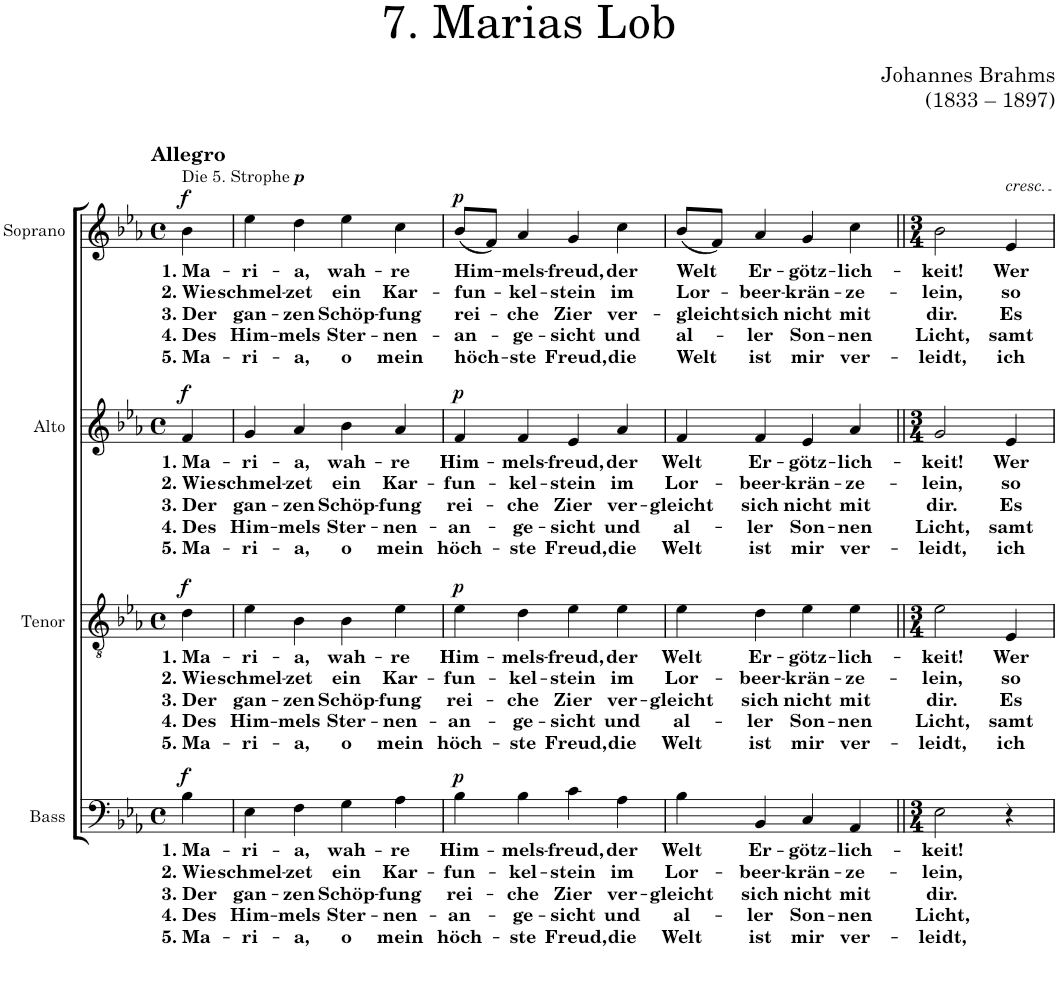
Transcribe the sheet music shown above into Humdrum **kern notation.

**kern	**text	**text	**text	**text	**text	**dynam	**kern	**text	**text	**text	**text	**text	**dynam	**kern	**text	**text	**text	**text	**text	**dynam	**kern	**text	**text	**text	**text	**text	**dynam
*part4	*part4	*part4	*part4	*part4	*part4	*part4	*part3	*part3	*part3	*part3	*part3	*part3	*part3	*part2	*part2	*part2	*part2	*part2	*part2	*part2	*part1	*part1	*part1	*part1	*part1	*part1	*part1
*staff4	*staff4	*staff4	*staff4	*staff4	*staff4	*staff4	*staff3	*staff3	*staff3	*staff3	*staff3	*staff3	*staff3	*staff2	*staff2	*staff2	*staff2	*staff2	*staff2	*staff2	*staff1	*staff1	*staff1	*staff1	*staff1	*staff1	*staff1
*I"Bass	*	*	*	*	*	*	*I"Tenor	*	*	*	*	*	*	*I"Alto	*	*	*	*	*	*	*I"Soprano	*	*	*	*	*	*
*I'B.	*	*	*	*	*	*	*I'T.	*	*	*	*	*	*	*I'A.	*	*	*	*	*	*	*I'S.	*	*	*	*	*	*
*clefF4	*	*	*	*	*	*	*clefGv2	*	*	*	*	*	*	*clefG2	*	*	*	*	*	*	*clefG2	*	*	*	*	*	*
*k[b-e-a-]	*	*	*	*	*	*	*k[b-e-a-]	*	*	*	*	*	*	*k[b-e-a-]	*	*	*	*	*	*	*k[b-e-a-]	*	*	*	*	*	*
*M4/4	*	*	*	*	*	*	*M4/4	*	*	*	*	*	*	*M4/4	*	*	*	*	*	*	*M4/4	*	*	*	*	*	*
*met(c)	*	*	*	*	*	*	*met(c)	*	*	*	*	*	*	*met(c)	*	*	*	*	*	*	*met(c)	*	*	*	*	*	*
=	=	=	=	=	=	=	=	=	=	=	=	=	=	=	=	=	=	=	=	=	=	=	=	=	=	=	=
!	!	!	!	!	!	!	!	!	!	!	!	!	!	!	!	!	!	!	!	!	!LO:TX:a:B:t=Allegro	!	!	!	!	!	!
!	!	!	!	!	!	!	!	!	!	!	!	!	!	!	!	!	!	!	!	!	!LO:TX:a:t=Die 5. Strophe	!	!	!	!	!	!
!	!	!	!	!	!	!	!	!	!	!	!	!	!	!	!	!	!	!	!	!	!LO:TX:a:Bi:t=p	!	!	!	!	!	!
!	!LO:LY:b	!LO:LY:b	!LO:LY:b	!LO:LY:b	!LO:LY:b	!LO:DY:a	!	!LO:LY:b	!LO:LY:b	!LO:LY:b	!LO:LY:b	!LO:LY:b	!LO:DY:a	!	!LO:LY:b	!LO:LY:b	!LO:LY:b	!LO:LY:b	!LO:LY:b	!LO:DY:a	!	!LO:LY:b	!LO:LY:b	!LO:LY:b	!LO:LY:b	!LO:LY:b	!LO:DY:a
4B-\	1. Ma-	2. Wie	3. Der	4. Des	5. Ma-	f	4d\	1. Ma-	2. Wie	3. Der	4. Des	5. Ma-	f	4f/	1. Ma-	2. Wie	3. Der	4. Des	5. Ma-	f	4b-\	1. Ma-	2. Wie	3. Der	4. Des	5. Ma-	f
=1	=1	=1	=1	=1	=1	=1	=1	=1	=1	=1	=1	=1	=1	=1	=1	=1	=1	=1	=1	=1	=1	=1	=1	=1	=1	=1	=1
!	!LO:LY:b	!LO:LY:b	!LO:LY:b	!LO:LY:b	!LO:LY:b	!	!	!LO:LY:b	!LO:LY:b	!LO:LY:b	!LO:LY:b	!LO:LY:b	!	!	!LO:LY:b	!LO:LY:b	!LO:LY:b	!LO:LY:b	!LO:LY:b	!	!	!LO:LY:b	!LO:LY:b	!LO:LY:b	!LO:LY:b	!LO:LY:b	!
4E-\	-ri-	schmel-	gan-	Him-	-ri-	.	4e-\	-ri-	schmel-	gan-	Him-	-ri-	.	4g/	-ri-	schmel-	gan-	Him-	-ri-	.	4ee-\	-ri-	schmel-	gan-	Him-	-ri-	.
!	!LO:LY:b	!LO:LY:b	!LO:LY:b	!LO:LY:b	!LO:LY:b	!	!	!LO:LY:b	!LO:LY:b	!LO:LY:b	!LO:LY:b	!LO:LY:b	!	!	!LO:LY:b	!LO:LY:b	!LO:LY:b	!LO:LY:b	!LO:LY:b	!	!	!LO:LY:b	!LO:LY:b	!LO:LY:b	!LO:LY:b	!LO:LY:b	!
4F\	-a,	-zet	-zen	-mels	-a,	.	4B-\	-a,	-zet	-zen	-mels	-a,	.	4a-/	-a,	-zet	-zen	-mels	-a,	.	4dd\	-a,	-zet	-zen	-mels	-a,	.
!	!LO:LY:b	!LO:LY:b	!LO:LY:b	!LO:LY:b	!LO:LY:b	!	!	!LO:LY:b	!LO:LY:b	!LO:LY:b	!LO:LY:b	!LO:LY:b	!	!	!LO:LY:b	!LO:LY:b	!LO:LY:b	!LO:LY:b	!LO:LY:b	!	!	!LO:LY:b	!LO:LY:b	!LO:LY:b	!LO:LY:b	!LO:LY:b	!
4G\	wah-	ein	Schöp-	Ster-	o	.	4B-\	wah-	ein	Schöp-	Ster-	o	.	4b-\	wah-	ein	Schöp-	Ster-	o	.	4ee-\	wah-	ein	Schöp-	Ster-	o	.
!	!LO:LY:b	!LO:LY:b	!LO:LY:b	!LO:LY:b	!LO:LY:b	!	!	!LO:LY:b	!LO:LY:b	!LO:LY:b	!LO:LY:b	!LO:LY:b	!	!	!LO:LY:b	!LO:LY:b	!LO:LY:b	!LO:LY:b	!LO:LY:b	!	!	!LO:LY:b	!LO:LY:b	!LO:LY:b	!LO:LY:b	!LO:LY:b	!
4A-\	-re	Kar-	-fung	-nen-	mein	.	4e-\	-re	Kar-	-fung	-nen-	mein	.	4a-/	-re	Kar-	-fung	-nen-	mein	.	4cc\	-re	Kar-	-fung	-nen-	mein	.
=2	=2	=2	=2	=2	=2	=2	=2	=2	=2	=2	=2	=2	=2	=2	=2	=2	=2	=2	=2	=2	=2	=2	=2	=2	=2	=2	=2
!	!LO:LY:b	!LO:LY:b	!LO:LY:b	!LO:LY:b	!LO:LY:b	!LO:DY:a	!	!LO:LY:b	!LO:LY:b	!LO:LY:b	!LO:LY:b	!LO:LY:b	!LO:DY:a	!	!LO:LY:b	!LO:LY:b	!LO:LY:b	!LO:LY:b	!LO:LY:b	!LO:DY:a	!	!LO:LY:b	!LO:LY:b	!LO:LY:b	!LO:LY:b	!LO:LY:b	!LO:DY:a
4B-\	Him-	-fun-	rei-	-an-	höch-	p	4e-\	Him-	-fun-	rei-	-an-	höch-	p	4f/	Him-	-fun-	rei-	-an-	höch-	p	(8b-/L	Him-	-fun-	rei-	-an-	höch-	p
.	.	.	.	.	.	.	.	.	.	.	.	.	.	.	.	.	.	.	.	.	8f/J)	.	.	.	.	.	.
!	!LO:LY:b	!LO:LY:b	!LO:LY:b	!LO:LY:b	!LO:LY:b	!	!	!LO:LY:b	!LO:LY:b	!LO:LY:b	!LO:LY:b	!LO:LY:b	!	!	!LO:LY:b	!LO:LY:b	!LO:LY:b	!LO:LY:b	!LO:LY:b	!	!	!LO:LY:b	!LO:LY:b	!LO:LY:b	!LO:LY:b	!LO:LY:b	!
4B-\	-mels-	-kel-	-che	-ge-	-ste	.	4d\	-mels-	-kel-	-che	-ge-	-ste	.	4f/	-mels-	-kel-	-che	-ge-	-ste	.	4a-/	-mels-	-kel-	-che	-ge-	-ste	.
!	!LO:LY:b	!LO:LY:b	!LO:LY:b	!LO:LY:b	!LO:LY:b	!	!	!LO:LY:b	!LO:LY:b	!LO:LY:b	!LO:LY:b	!LO:LY:b	!	!	!LO:LY:b	!LO:LY:b	!LO:LY:b	!LO:LY:b	!LO:LY:b	!	!	!LO:LY:b	!LO:LY:b	!LO:LY:b	!LO:LY:b	!LO:LY:b	!
4c\	-freud,	-stein	Zier	-sicht	Freud,	.	4e-\	-freud,	-stein	Zier	-sicht	Freud,	.	4e-/	-freud,	-stein	Zier	-sicht	Freud,	.	4g/	-freud,	-stein	Zier	-sicht	Freud,	.
!	!LO:LY:b	!LO:LY:b	!LO:LY:b	!LO:LY:b	!LO:LY:b	!	!	!LO:LY:b	!LO:LY:b	!LO:LY:b	!LO:LY:b	!LO:LY:b	!	!	!LO:LY:b	!LO:LY:b	!LO:LY:b	!LO:LY:b	!LO:LY:b	!	!	!LO:LY:b	!LO:LY:b	!LO:LY:b	!LO:LY:b	!LO:LY:b	!
4A-\	der	im	ver-	und	die	.	4e-\	der	im	ver-	und	die	.	4a-/	der	im	ver-	und	die	.	4cc\	der	im	ver-	und	die	.
=3	=3	=3	=3	=3	=3	=3	=3	=3	=3	=3	=3	=3	=3	=3	=3	=3	=3	=3	=3	=3	=3	=3	=3	=3	=3	=3	=3
!	!LO:LY:b	!LO:LY:b	!LO:LY:b	!LO:LY:b	!LO:LY:b	!	!	!LO:LY:b	!LO:LY:b	!LO:LY:b	!LO:LY:b	!LO:LY:b	!	!	!LO:LY:b	!LO:LY:b	!LO:LY:b	!LO:LY:b	!LO:LY:b	!	!	!LO:LY:b	!LO:LY:b	!LO:LY:b	!LO:LY:b	!LO:LY:b	!
4B-\	Welt	Lor-	-gleicht	al-	Welt	.	4e-\	Welt	Lor-	-gleicht	al-	Welt	.	4f/	Welt	Lor-	-gleicht	al-	Welt	.	(8b-/L	Welt	Lor-	-gleicht	al-	Welt	.
.	.	.	.	.	.	.	.	.	.	.	.	.	.	.	.	.	.	.	.	.	8f/J)	.	.	.	.	.	.
!	!LO:LY:b	!LO:LY:b	!LO:LY:b	!LO:LY:b	!LO:LY:b	!	!	!LO:LY:b	!LO:LY:b	!LO:LY:b	!LO:LY:b	!LO:LY:b	!	!	!LO:LY:b	!LO:LY:b	!LO:LY:b	!LO:LY:b	!LO:LY:b	!	!	!LO:LY:b	!LO:LY:b	!LO:LY:b	!LO:LY:b	!LO:LY:b	!
4BB-/	Er-	-beer-	sich	-ler	ist	.	4d\	Er-	-beer-	sich	-ler	ist	.	4f/	Er-	-beer-	sich	-ler	ist	.	4a-/	Er-	-beer-	sich	-ler	ist	.
!	!LO:LY:b	!LO:LY:b	!LO:LY:b	!LO:LY:b	!LO:LY:b	!	!	!LO:LY:b	!LO:LY:b	!LO:LY:b	!LO:LY:b	!LO:LY:b	!	!	!LO:LY:b	!LO:LY:b	!LO:LY:b	!LO:LY:b	!LO:LY:b	!	!	!LO:LY:b	!LO:LY:b	!LO:LY:b	!LO:LY:b	!LO:LY:b	!
4C/	-götz-	-krän-	nicht	Son-	mir	.	4e-\	-götz-	-krän-	nicht	Son-	mir	.	4e-/	-götz-	-krän-	nicht	Son-	mir	.	4g/	-götz-	-krän-	nicht	Son-	mir	.
!	!LO:LY:b	!LO:LY:b	!LO:LY:b	!LO:LY:b	!LO:LY:b	!	!	!LO:LY:b	!LO:LY:b	!LO:LY:b	!LO:LY:b	!LO:LY:b	!	!	!LO:LY:b	!LO:LY:b	!LO:LY:b	!LO:LY:b	!LO:LY:b	!	!	!LO:LY:b	!LO:LY:b	!LO:LY:b	!LO:LY:b	!LO:LY:b	!
4AA-/	-lich-	-ze-	mit	-nen	ver-	.	4e-\	-lich-	-ze-	mit	-nen	ver-	.	4a-/	-lich-	-ze-	mit	-nen	ver-	.	4cc\	-lich-	-ze-	mit	-nen	ver-	.
=4||	=4||	=4||	=4||	=4||	=4||	=4||	=4||	=4||	=4||	=4||	=4||	=4||	=4||	=4||	=4||	=4||	=4||	=4||	=4||	=4||	=4||	=4||	=4||	=4||	=4||	=4||	=4||
*M3/4	*	*	*	*	*	*	*M3/4	*	*	*	*	*	*	*M3/4	*	*	*	*	*	*	*M3/4	*	*	*	*	*	*
!	!LO:LY:b	!LO:LY:b	!LO:LY:b	!LO:LY:b	!LO:LY:b	!	!	!LO:LY:b	!LO:LY:b	!LO:LY:b	!LO:LY:b	!LO:LY:b	!	!	!LO:LY:b	!LO:LY:b	!LO:LY:b	!LO:LY:b	!LO:LY:b	!	!	!LO:LY:b	!LO:LY:b	!LO:LY:b	!LO:LY:b	!LO:LY:b	!
2E-\	-keit!	-lein,	dir.	Licht,	-leidt,	.	2e-\	-keit!	-lein,	dir.	Licht,	-leidt,	.	2g/	-keit!	-lein,	dir.	Licht,	-leidt,	.	2b-\	-keit!	-lein,	dir.	Licht,	-leidt,	.
!	!	!	!	!	!	!	!	!	!	!	!	!	!	!	!	!	!	!	!	!	!LO:TX:a:i:t=cresc.	!	!	!	!	!	!
!	!	!	!	!	!	!	!	!LO:LY:b	!LO:LY:b	!LO:LY:b	!LO:LY:b	!LO:LY:b	!	!	!LO:LY:b	!LO:LY:b	!LO:LY:b	!LO:LY:b	!LO:LY:b	!	!	!LO:LY:b	!LO:LY:b	!LO:LY:b	!LO:LY:b	!LO:LY:b	!
4r	.	.	.	.	.	.	4E-/	Wer	so	Es	samt	ich	.	4e-/	Wer	so	Es	samt	ich	.	4e-/	Wer	so	Es	samt	ich	.
=	=	=	=	=	=	=	=	=	=	=	=	=	=	=	=	=	=	=	=	=	=	=	=	=	=	=	=
*-	*-	*-	*-	*-	*-	*-	*-	*-	*-	*-	*-	*-	*-	*-	*-	*-	*-	*-	*-	*-	*-	*-	*-	*-	*-	*-	*-
